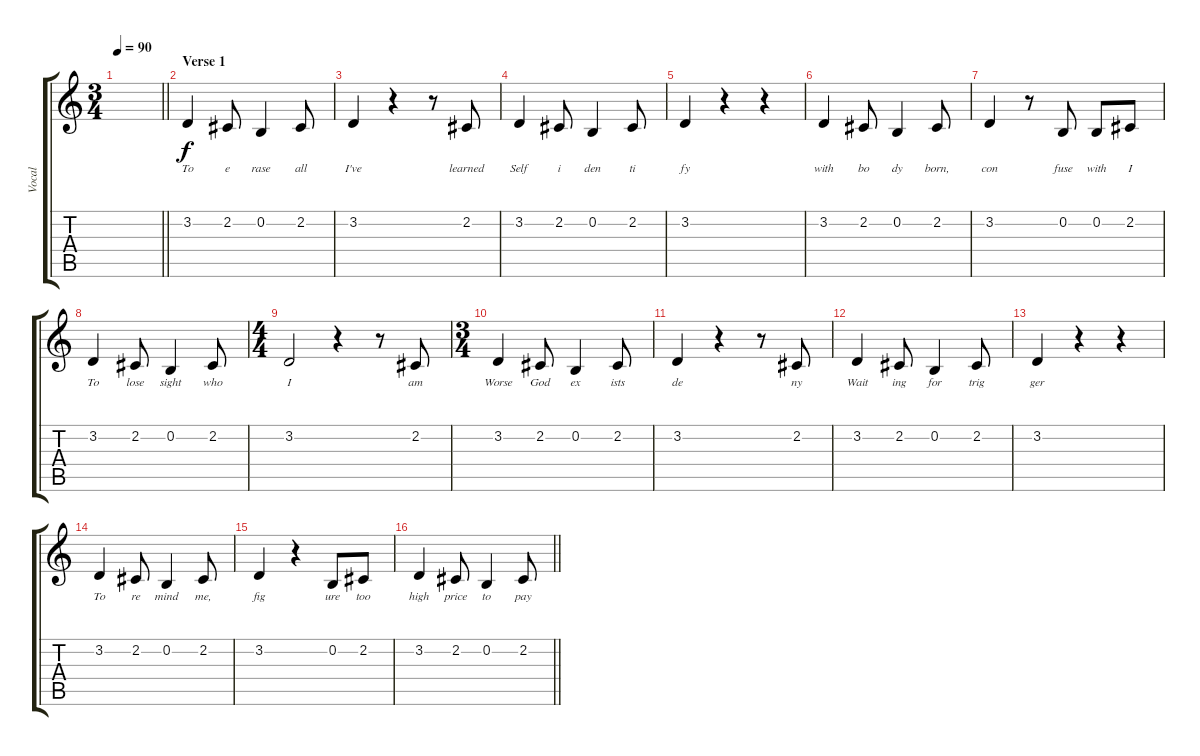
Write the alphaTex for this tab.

\track ("Vocal" "Vocal") {instrument acousticgrandpiano}
\staff {score tabs}
\tuning (E4 B3 G3 D3 A2 E2) {hide}
\ts (3 4)
\tempo 90
\clef g2
\barLineRight lightlight
\ks c
|
\section ("" "Verse 1")
3.2.4{lyrics (0 "To") lyrics (1 "") lyrics (2 "") lyrics (3 "") lyrics (4 "")} 2.2.8{lyrics (0 "e") lyrics (1 "") lyrics (2 "") lyrics (3 "") lyrics (4 "")} 0.2.4{lyrics (0 "rase") lyrics (1 "") lyrics (2 "") lyrics (3 "") lyrics (4 "")} 2.2.8{lyrics (0 "all") lyrics (1 "") lyrics (2 "") lyrics (3 "") lyrics (4 "")} |
3.2.4{lyrics (0 "I've") lyrics (1 "") lyrics (2 "") lyrics (3 "") lyrics (4 "")} r.4 r.8 2.2.8{lyrics (0 "learned") lyrics (1 "") lyrics (2 "") lyrics (3 "") lyrics (4 "")} |
3.2.4{lyrics (0 "Self") lyrics (1 "") lyrics (2 "") lyrics (3 "") lyrics (4 "")} 2.2.8{lyrics (0 "i") lyrics (1 "") lyrics (2 "") lyrics (3 "") lyrics (4 "")} 0.2.4{lyrics (0 "den") lyrics (1 "") lyrics (2 "") lyrics (3 "") lyrics (4 "")} 2.2.8{lyrics (0 "ti") lyrics (1 "") lyrics (2 "") lyrics (3 "") lyrics (4 "")} |
3.2.4{lyrics (0 "fy") lyrics (1 "") lyrics (2 "") lyrics (3 "") lyrics (4 "")} r.4 r.4 |
3.2.4{lyrics (0 "with") lyrics (1 "") lyrics (2 "") lyrics (3 "") lyrics (4 "")} 2.2.8{lyrics (0 "bo") lyrics (1 "") lyrics (2 "") lyrics (3 "") lyrics (4 "")} 0.2.4{lyrics (0 "dy") lyrics (1 "") lyrics (2 "") lyrics (3 "") lyrics (4 "")} 2.2.8{lyrics (0 "born,") lyrics (1 "") lyrics (2 "") lyrics (3 "") lyrics (4 "")} |
3.2.4{lyrics (0 "con") lyrics (1 "") lyrics (2 "") lyrics (3 "") lyrics (4 "")} r.8 0.2.8{lyrics (0 "fuse") lyrics (1 "") lyrics (2 "") lyrics (3 "") lyrics (4 "")} 0.2.8{lyrics (0 "with") lyrics (1 "") lyrics (2 "") lyrics (3 "") lyrics (4 "")} 2.2.8{lyrics (0 "I") lyrics (1 "") lyrics (2 "") lyrics (3 "") lyrics (4 "")} |
3.2.4{lyrics (0 "To") lyrics (1 "") lyrics (2 "") lyrics (3 "") lyrics (4 "")} 2.2.8{lyrics (0 "lose") lyrics (1 "") lyrics (2 "") lyrics (3 "") lyrics (4 "")} 0.2.4{lyrics (0 "sight") lyrics (1 "") lyrics (2 "") lyrics (3 "") lyrics (4 "")} 2.2.8{lyrics (0 "who") lyrics (1 "") lyrics (2 "") lyrics (3 "") lyrics (4 "")} |
\ts (4 4)
3.2.2{lyrics (0 "I") lyrics (1 "") lyrics (2 "") lyrics (3 "") lyrics (4 "")} r.4 r.8 2.2.8{lyrics (0 "am") lyrics (1 "") lyrics (2 "") lyrics (3 "") lyrics (4 "")} |
\ts (3 4)
3.2.4{lyrics (0 "Worse") lyrics (1 "") lyrics (2 "") lyrics (3 "") lyrics (4 "")} 2.2.8{lyrics (0 "God") lyrics (1 "") lyrics (2 "") lyrics (3 "") lyrics (4 "")} 0.2.4{lyrics (0 "ex") lyrics (1 "") lyrics (2 "") lyrics (3 "") lyrics (4 "")} 2.2.8{lyrics (0 "ists") lyrics (1 "") lyrics (2 "") lyrics (3 "") lyrics (4 "")} |
3.2.4{lyrics (0 "de") lyrics (1 "") lyrics (2 "") lyrics (3 "") lyrics (4 "")} r.4 r.8 2.2.8{lyrics (0 "ny") lyrics (1 "") lyrics (2 "") lyrics (3 "") lyrics (4 "")} |
3.2.4{lyrics (0 "Wait") lyrics (1 "") lyrics (2 "") lyrics (3 "") lyrics (4 "")} 2.2.8{lyrics (0 "ing") lyrics (1 "") lyrics (2 "") lyrics (3 "") lyrics (4 "")} 0.2.4{lyrics (0 "for") lyrics (1 "") lyrics (2 "") lyrics (3 "") lyrics (4 "")} 2.2.8{lyrics (0 "trig") lyrics (1 "") lyrics (2 "") lyrics (3 "") lyrics (4 "")} |
3.2.4{lyrics (0 "ger") lyrics (1 "") lyrics (2 "") lyrics (3 "") lyrics (4 "")} r.4 r.4 |
3.2.4{lyrics (0 "To") lyrics (1 "") lyrics (2 "") lyrics (3 "") lyrics (4 "")} 2.2.8{lyrics (0 "re") lyrics (1 "") lyrics (2 "") lyrics (3 "") lyrics (4 "")} 0.2.4{lyrics (0 "mind") lyrics (1 "") lyrics (2 "") lyrics (3 "") lyrics (4 "")} 2.2.8{lyrics (0 "me,") lyrics (1 "") lyrics (2 "") lyrics (3 "") lyrics (4 "")} |
3.2.4{lyrics (0 "fig") lyrics (1 "") lyrics (2 "") lyrics (3 "") lyrics (4 "")} r.4 0.2.8{lyrics (0 "ure") lyrics (1 "") lyrics (2 "") lyrics (3 "") lyrics (4 "")} 2.2.8{lyrics (0 "too") lyrics (1 "") lyrics (2 "") lyrics (3 "") lyrics (4 "")} |
\barLineRight lightlight
3.2.4{lyrics (0 "high") lyrics (1 "") lyrics (2 "") lyrics (3 "") lyrics (4 "")} 2.2.8{lyrics (0 "price") lyrics (1 "") lyrics (2 "") lyrics (3 "") lyrics (4 "")} 0.2.4{lyrics (0 "to") lyrics (1 "") lyrics (2 "") lyrics (3 "") lyrics (4 "")} 2.2.8{lyrics (0 "pay") lyrics (1 "") lyrics (2 "") lyrics (3 "") lyrics (4 "")}
